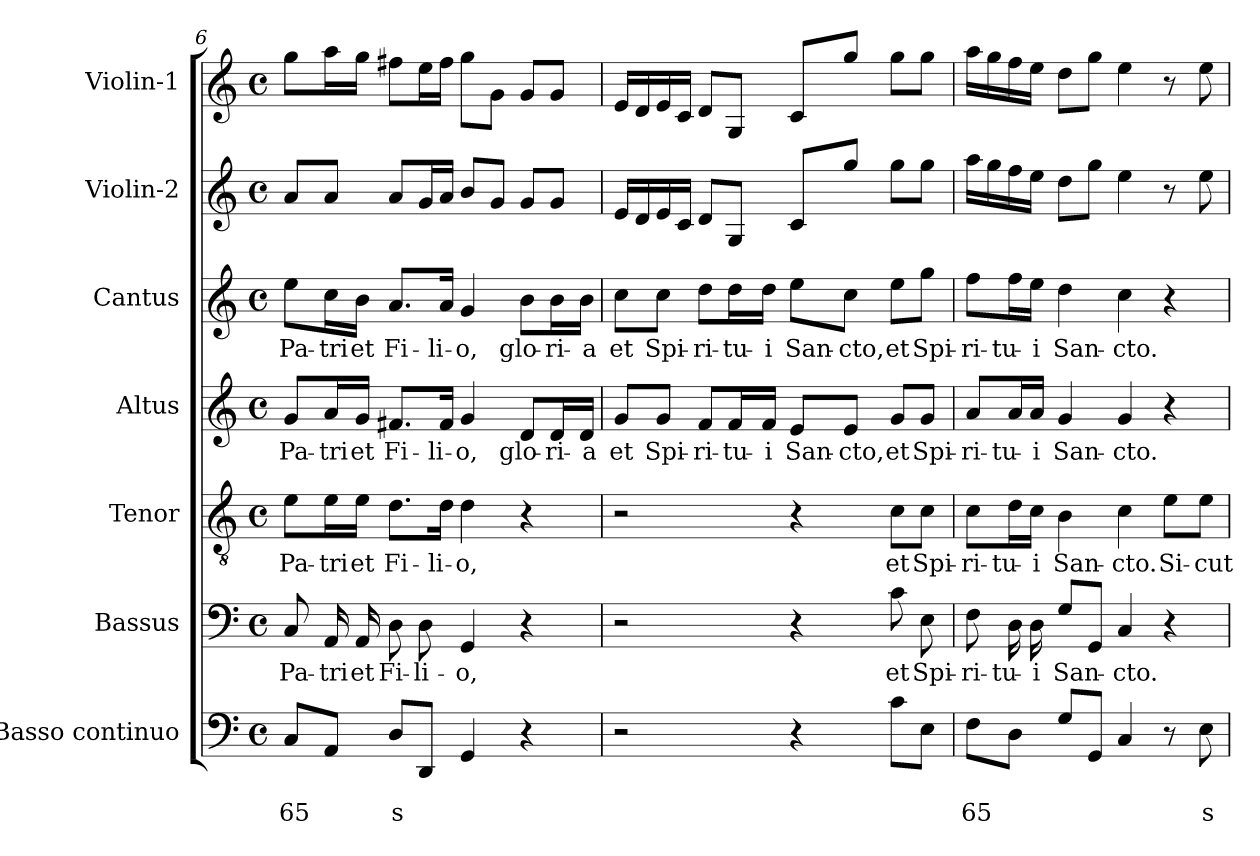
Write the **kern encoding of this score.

**kern	**text	**text	**kern	**text	**kern	**text	**kern	**text	**kern	**text	**kern	**kern
*part7	*part7	*part7	*part6	*part6	*part5	*part5	*part4	*part4	*part3	*part3	*part2	*part1
*staff7	*staff7	*staff7	*staff6	*staff6	*staff5	*staff5	*staff4	*staff4	*staff3	*staff3	*staff2	*staff1
*I"Basso continuo	*	*	*I"Bassus	*	*I"Tenor	*	*I"Altus	*	*I"Cantus	*	*I"Violin-2	*I"Violin-1
*I'BC	*	*	*I'B	*	*I'T	*	*I'A	*	*I'C	*	*I'Vi2	*I'Vi1
!!LO:LB:g=z
*clefF4	*	*	*clefF4	*	*clefGv2	*	*clefG2	*	*clefG2	*	*clefG2	*clefG2
*k[]	*	*	*k[]	*	*k[]	*	*k[]	*	*k[]	*	*k[]	*k[]
*C:	*	*	*C:	*	*C:	*	*C:	*	*C:	*	*C:	*C:
*M4/4	*	*	*M4/4	*	*M4/4	*	*M4/4	*	*M4/4	*	*M4/4	*M4/4
*met(c)	*	*	*met(c)	*	*met(c)	*	*met(c)	*	*met(c)	*	*met(c)	*met(c)
=6	=6	=6	=6	=6	=6	=6	=6	=6	=6	=6	=6	=6
!	!	!LO:LY:b	!	!	!	!	!	!	!	!	!	!
!	!	!	!	!LO:LY:b	!	!	!	!	!	!	!	!
!	!	!	!	!	!	!LO:LY:b	!	!	!	!	!	!
!	!	!	!	!	!	!	!	!LO:LY:b	!	!	!	!
!	!	!	!	!	!	!	!	!	!	!LO:LY:b	!	!
8C/L	.	65	8C/	Pa-	8e\L	Pa-	8g/L	Pa-	8ee\L	Pa-	8a/L	8gg\L
!	!	!	!	!LO:LY:b	!	!	!	!	!	!	!	!
!	!	!	!	!	!	!LO:LY:b	!	!	!	!	!	!
!	!	!	!	!	!	!	!	!LO:LY:b	!	!	!	!
!	!	!	!	!	!	!	!	!	!	!LO:LY:b	!	!
8AA/J	.	.	16AA/	-tri	16e\L	-tri	16a/L	-tri	16cc\L	-tri	8a/J	16aa\L
!	!	!	!	!LO:LY:b	!	!	!	!	!	!	!	!
!	!	!	!	!	!	!LO:LY:b	!	!	!	!	!	!
!	!	!	!	!	!	!	!	!LO:LY:b	!	!	!	!
!	!	!	!	!	!	!	!	!	!	!LO:LY:b	!	!
.	.	.	16AA/	et	16e\JJ	et	16g/JJ	et	16b\JJ	et	.	16gg\JJ
!	!	!LO:LY:b	!	!	!	!	!	!	!	!	!	!
!	!	!	!	!LO:LY:b	!	!	!	!	!	!	!	!
!	!	!	!	!	!	!LO:LY:b	!	!	!	!	!	!
!	!	!	!	!	!	!	!	!LO:LY:b	!	!	!	!
!	!	!	!	!	!	!	!	!	!	!LO:LY:b	!	!
8D/L	.	s	8D\	Fi-	8.d\L	Fi-	8.f#X/L	Fi-	8.a/L	Fi-	8a/L	8ff#X\L
!	!	!	!	!LO:LY:b	!	!	!	!	!	!	!	!
8DD/J	.	.	8D\	-li-	.	.	.	.	.	.	16g/L	16ee\L
!	!	!	!	!	!	!LO:LY:b	!	!	!	!	!	!
!	!	!	!	!	!	!	!	!LO:LY:b	!	!	!	!
!	!	!	!	!	!	!	!	!	!	!LO:LY:b	!	!
.	.	.	.	.	16d\Jk	-li-	16f#/Jk	-li-	16a/Jk	-li-	16a/JJ	16ff#\JJ
!	!	!	!	!LO:LY:b	!	!	!	!	!	!	!	!
!	!	!	!	!	!	!LO:LY:b	!	!	!	!	!	!
!	!	!	!	!	!	!	!	!LO:LY:b	!	!	!	!
!	!	!	!	!	!	!	!	!	!	!LO:LY:b	!	!
4GG/	.	.	4GG/	-o,	4d\	-o,	4g/	-o,	4g/	-o,	8b/L	8gg\L
.	.	.	.	.	.	.	.	.	.	.	8g/J	8g\J
!	!	!	!	!	!	!	!	!LO:LY:b	!	!	!	!
!	!	!	!	!	!	!	!	!	!	!LO:LY:b	!	!
4r	.	.	4r	.	4r	.	8d/L	glo-	8b\L	glo-	8g/L	8g/L
!	!	!	!	!	!	!	!	!LO:LY:b	!	!	!	!
!	!	!	!	!	!	!	!	!	!	!LO:LY:b	!	!
.	.	.	.	.	.	.	16d/L	-ri-	16b\L	-ri-	8g/J	8g/J
!	!	!	!	!	!	!	!	!LO:LY:b	!	!	!	!
!	!	!	!	!	!	!	!	!	!	!LO:LY:b	!	!
.	.	.	.	.	.	.	16d/JJ	-a	16b\JJ	-a	.	.
=7	=7	=7	=7	=7	=7	=7	=7	=7	=7	=7	=7	=7
!	!	!	!	!	!	!	!	!LO:LY:b	!	!	!	!
!	!	!	!	!	!	!	!	!	!	!LO:LY:b	!	!
2r	.	.	2r	.	2r	.	8g/L	et	8cc\L	et	16e/LL	16e/LL
.	.	.	.	.	.	.	.	.	.	.	16d/	16d/
!	!	!	!	!	!	!	!	!LO:LY:b	!	!	!	!
!	!	!	!	!	!	!	!	!	!	!LO:LY:b	!	!
.	.	.	.	.	.	.	8g/J	Spi-	8cc\J	Spi-	16e/	16e/
.	.	.	.	.	.	.	.	.	.	.	16c/JJ	16c/JJ
!	!	!	!	!	!	!	!	!LO:LY:b	!	!	!	!
!	!	!	!	!	!	!	!	!	!	!LO:LY:b	!	!
.	.	.	.	.	.	.	8f/L	-ri-	8dd\L	-ri-	8d/L	8d/L
!	!	!	!	!	!	!	!	!LO:LY:b	!	!	!	!
!	!	!	!	!	!	!	!	!	!	!LO:LY:b	!	!
.	.	.	.	.	.	.	16f/L	-tu-	16dd\L	-tu-	8G/J	8G/J
!	!	!	!	!	!	!	!	!LO:LY:b	!	!	!	!
!	!	!	!	!	!	!	!	!	!	!LO:LY:b	!	!
.	.	.	.	.	.	.	16f/JJ	-i	16dd\JJ	-i	.	.
!	!	!	!	!	!	!	!	!LO:LY:b	!	!	!	!
!	!	!	!	!	!	!	!	!	!	!LO:LY:b	!	!
4r	.	.	4r	.	4r	.	8e/L	San-	8ee\L	San-	8c/L	8c/L
!	!	!	!	!	!	!	!	!LO:LY:b	!	!	!	!
!	!	!	!	!	!	!	!	!	!	!LO:LY:b	!	!
.	.	.	.	.	.	.	8e/J	-cto,	8cc\J	-cto,	8gg/J	8gg/J
!	!	!	!	!LO:LY:b	!	!	!	!	!	!	!	!
!	!	!	!	!	!	!LO:LY:b	!	!	!	!	!	!
!	!	!	!	!	!	!	!	!LO:LY:b	!	!	!	!
!	!	!	!	!	!	!	!	!	!	!LO:LY:b	!	!
8c\L	.	.	8c\	et	8c\L	et	8g/L	et	8ee\L	et	8gg\L	8gg\L
!	!	!	!	!LO:LY:b	!	!	!	!	!	!	!	!
!	!	!	!	!	!	!LO:LY:b	!	!	!	!	!	!
!	!	!	!	!	!	!	!	!LO:LY:b	!	!	!	!
!	!	!	!	!	!	!	!	!	!	!LO:LY:b	!	!
8E\J	.	.	8E\	Spi-	8c\J	Spi-	8g/J	Spi-	8gg\J	Spi-	8gg\J	8gg\J
=8	=8	=8	=8	=8	=8	=8	=8	=8	=8	=8	=8	=8
!	!	!LO:LY:b	!	!	!	!	!	!	!	!	!	!
!	!	!	!	!LO:LY:b	!	!	!	!	!	!	!	!
!	!	!	!	!	!	!LO:LY:b	!	!	!	!	!	!
!	!	!	!	!	!	!	!	!LO:LY:b	!	!	!	!
!	!	!	!	!	!	!	!	!	!	!LO:LY:b	!	!
8F\L	.	65	8F\	-ri-	8c\L	-ri-	8a/L	-ri-	8ff\L	-ri-	16aa\LL	16aa\LL
.	.	.	.	.	.	.	.	.	.	.	16gg\	16gg\
!	!	!	!	!LO:LY:b	!	!	!	!	!	!	!	!
!	!	!	!	!	!	!LO:LY:b	!	!	!	!	!	!
!	!	!	!	!	!	!	!	!LO:LY:b	!	!	!	!
!	!	!	!	!	!	!	!	!	!	!LO:LY:b	!	!
8D\J	.	.	16D\	-tu-	16d\L	-tu-	16a/L	-tu-	16ff\L	-tu-	16ff\	16ff\
!	!	!	!	!LO:LY:b	!	!	!	!	!	!	!	!
!	!	!	!	!	!	!LO:LY:b	!	!	!	!	!	!
!	!	!	!	!	!	!	!	!LO:LY:b	!	!	!	!
!	!	!	!	!	!	!	!	!	!	!LO:LY:b	!	!
.	.	.	16D\	-i	16c\JJ	-i	16a/JJ	-i	16ee\JJ	-i	16ee\JJ	16ee\JJ
!	!	!	!	!LO:LY:b	!	!	!	!	!	!	!	!
!	!	!	!	!	!	!LO:LY:b	!	!	!	!	!	!
!	!	!	!	!	!	!	!	!LO:LY:b	!	!	!	!
!	!	!	!	!	!	!	!	!	!	!LO:LY:b	!	!
8G/L	.	.	8G/L	San-	4B\	San-	4g/	San-	4dd\	San-	8dd\L	8dd\L
8GG/J	.	.	8GG/J	.	.	.	.	.	.	.	8gg\J	8gg\J
!	!	!	!	!LO:LY:b	!	!	!	!	!	!	!	!
!	!	!	!	!	!	!LO:LY:b	!	!	!	!	!	!
!	!	!	!	!	!	!	!	!LO:LY:b	!	!	!	!
!	!	!	!	!	!	!	!	!	!	!LO:LY:b	!	!
4C/	.	.	4C/	-cto.	4c\	-cto.	4g/	-cto.	4cc\	-cto.	4ee\	4ee\
!	!	!	!	!	!	!LO:LY:b	!	!	!	!	!	!
8r	.	.	4r	.	8e\L	Si-	4r	.	4r	.	8r	8r
!	!	!LO:LY:b	!	!	!	!	!	!	!	!	!	!
!	!	!	!	!	!	!LO:LY:b	!	!	!	!	!	!
8E\	.	s	.	.	8e\J	-cut	.	.	.	.	8ee\	8ee\
=	=	=	=	=	=	=	=	=	=	=	=	=
*-	*-	*-	*-	*-	*-	*-	*-	*-	*-	*-	*-	*-
